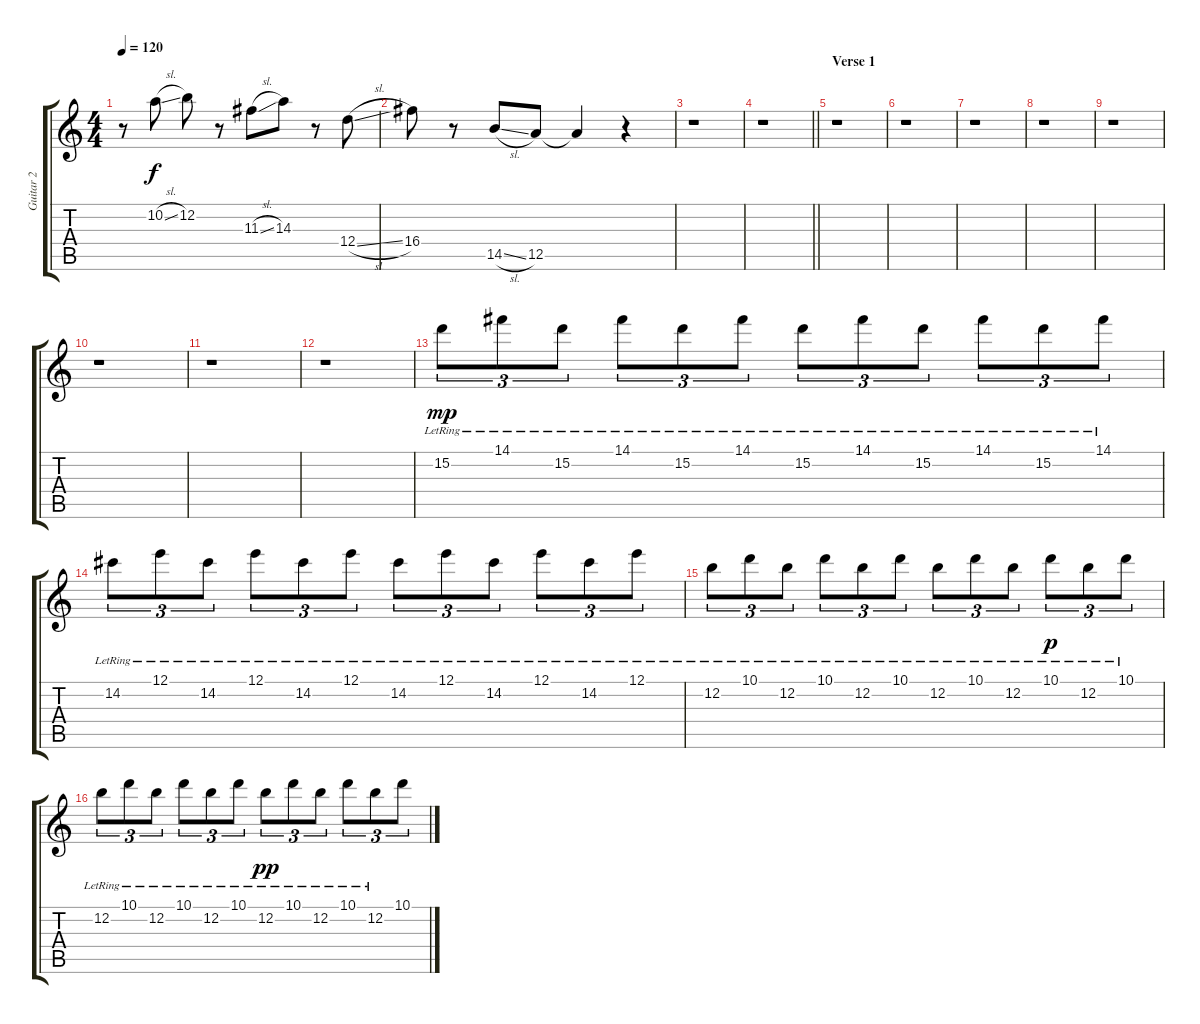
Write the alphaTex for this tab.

\track ("Guitar 2" "Guitar 2") {instrument overdrivenguitar}
\staff {score tabs}
\tuning (E4 B3 G3 D3 A2 E2) {hide}
\ts (4 4)
\tempo 120
\clef g2
\ks c
r.8{dy f} 10.2{sl}.8 12.2.8 r.8 11.3{sl}.8 14.3.8 r.8 12.4{sl}.8 |
16.4.8 r.8 14.5{sl}.8 12.5.8 12.5{t}.4 r.4 |
r.1 |
\barLineRight lightlight
r.1 |
\section ("" "Verse 1")
r.1 |
r.1 |
r.1 |
r.1 |
r.1 |
r.1 |
r.1 |
r.1 |
15.2{lr}.8{tu (3 2) dy mp volume 9 instrument electricguitarjazz} 14.1{lr}.8{tu (3 2)} 15.2{lr}.8{tu (3 2)} 14.1{lr}.8{tu (3 2)} 15.2{lr}.8{tu (3 2)} 14.1{lr}.8{tu (3 2)} 15.2{lr}.8{tu (3 2)} 14.1{lr}.8{tu (3 2)} 15.2{lr}.8{tu (3 2)} 14.1{lr}.8{tu (3 2)} 15.2{lr}.8{tu (3 2)} 14.1{lr}.8{tu (3 2)} |
14.2{lr}.8{tu (3 2)} 12.1{lr}.8{tu (3 2)} 14.2{lr}.8{tu (3 2)} 12.1{lr}.8{tu (3 2)} 14.2{lr}.8{tu (3 2)} 12.1{lr}.8{tu (3 2)} 14.2{lr}.8{tu (3 2)} 12.1{lr}.8{tu (3 2)} 14.2{lr}.8{tu (3 2)} 12.1{lr}.8{tu (3 2)} 14.2{lr}.8{tu (3 2)} 12.1{lr}.8{tu (3 2)} |
12.2{lr}.8{tu (3 2)} 10.1{lr}.8{tu (3 2)} 12.2{lr}.8{tu (3 2)} 10.1{lr}.8{tu (3 2)} 12.2{lr}.8{tu (3 2)} 10.1{lr}.8{tu (3 2)} 12.2{lr}.8{tu (3 2)} 10.1{lr}.8{tu (3 2)} 12.2{lr}.8{tu (3 2)} 10.1{lr}.8{tu (3 2) dy p} 12.2{lr}.8{tu (3 2)} 10.1{lr}.8{tu (3 2)} |
12.2{lr}.8{tu (3 2)} 10.1{lr}.8{tu (3 2)} 12.2{lr}.8{tu (3 2)} 10.1{lr}.8{tu (3 2)} 12.2{lr}.8{tu (3 2)} 10.1{lr}.8{tu (3 2)} 12.2{lr}.8{tu (3 2) dy pp} 10.1{lr}.8{tu (3 2)} 12.2{lr}.8{tu (3 2)} 10.1{lr}.8{tu (3 2)} 12.2{lr}.8{tu (3 2)} 10.1.8{tu (3 2)}
